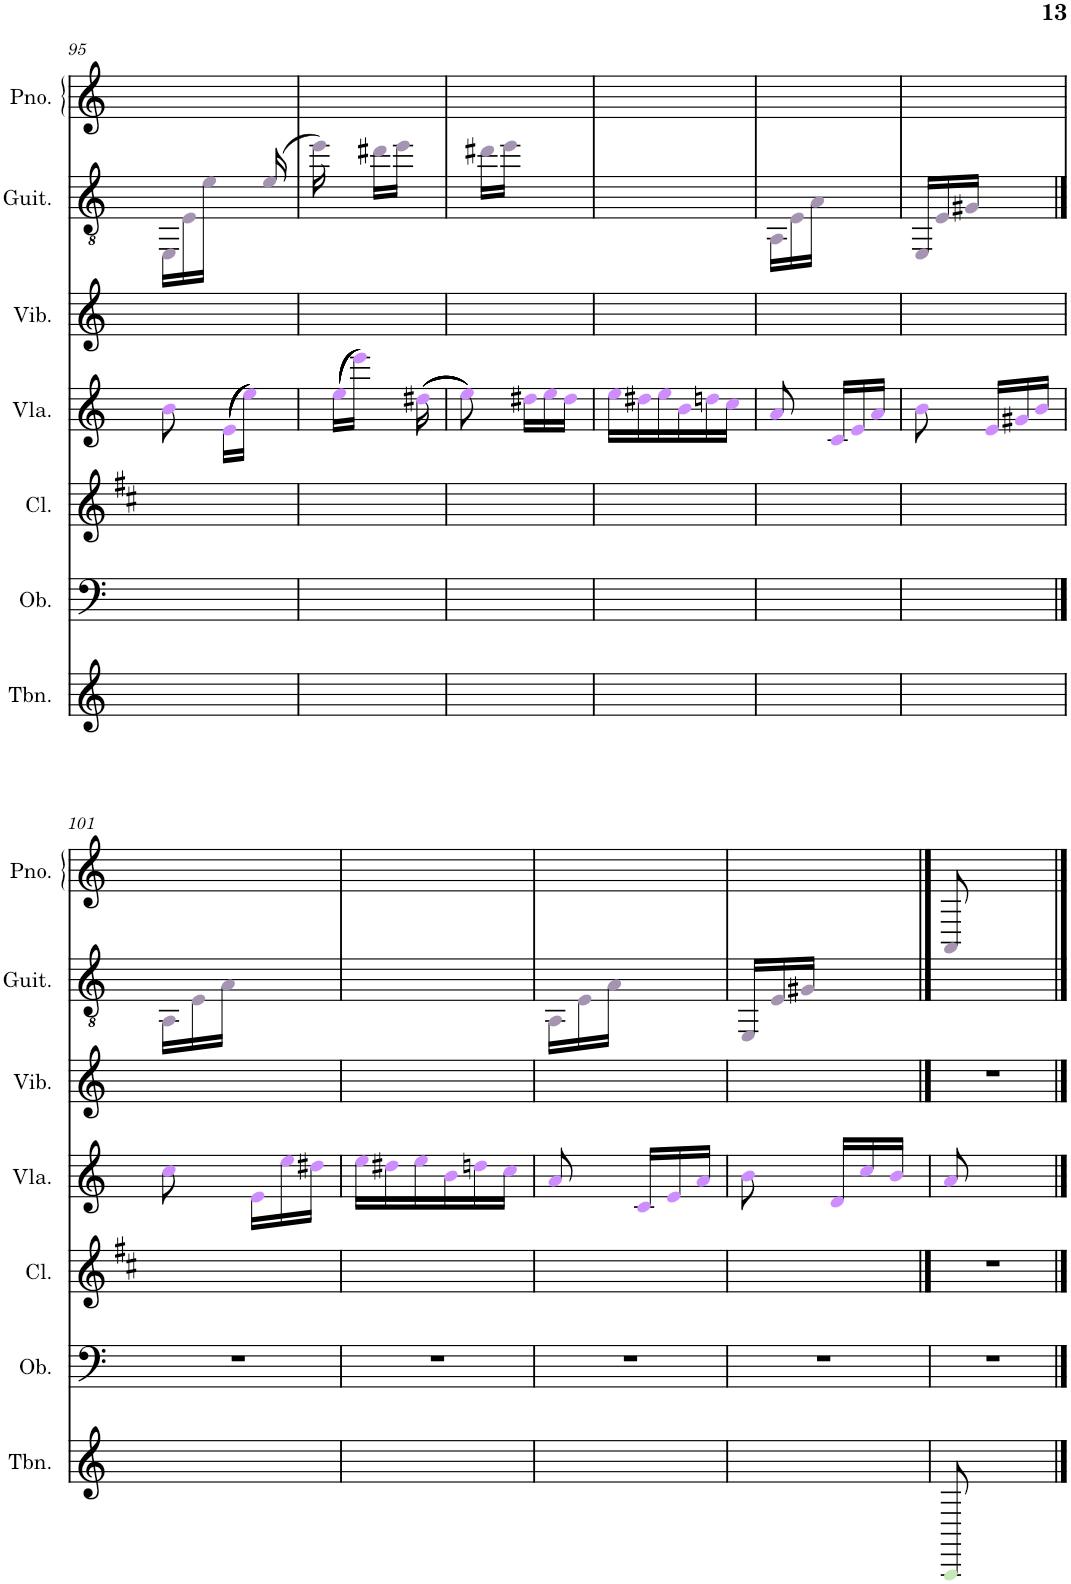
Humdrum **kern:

**kern	**kern	**kern	**kern	**kern	**kern	**kern
*part7	*part6	*part5	*part4	*part3	*part2	*part1
*staff7	*staff6	*staff5	*staff4	*staff3	*staff2	*staff1
*I"Trombone	*I"Oboe	*I"Clarinet	*I"Viola	*I"Vibraphone	*I"Classical Guitar	*I"Piano
*I'Tbn.	*I'Ob.	*I'Cl.	*I'Vla.	*I'Vib.	*I'Guit.	*I'Pno.
!!LO:PB:g=z
*clefG2	*clefF4	*clefG2	*clefG2	*clefG2	*clefGv2	*clefG2
*	*	*Trd1c2	*	*	*	*
*k[]	*k[]	*k[f#c#]	*k[]	*k[]	*k[]	*k[]
*M3/8	*M3/8	*M3/8	*M3/8	*M3/8	*M3/8	*M3/8
=95	=95	=95	=95	=95	=95	=95
4.ryy	4.ryy	4.ryy	8bi\	4.ryy	16EEj\LL	4.ryy
.	.	.	.	.	16Ej\	.
.	.	.	16ryy	.	16ej\JJ	.
.	.	.	(>(>(>(>(>16ei\LL	.	8ryy	.
.	.	.	16eei\JJ)))))	.	.	.
.	.	.	16ryy	.	(>16ej/	.
=96	=96	=96	=96	=96	=96	=96
4.ryy	4.ryy	4.ryy	16ryy	4.ryy	16eej\)	4.ryy
.	.	.	(>(>(>(>16eei\LL	.	8ryy	.
.	.	.	16eeei\JJ))))	.	.	.
.	.	.	8ryy	.	16dd#Xj\LL	.
.	.	.	.	.	16eej\JJ	.
.	.	.	(>(>(>(>16dd#Xi\	.	16ryy	.
=97	=97	=97	=97	=97	=97	=97
4.ryy	4.ryy	4.ryy	8eei\))))	4.ryy	16ryy	4.ryy
.	.	.	.	.	16dd#Xj\LL	.
.	.	.	16ryy	.	16eej\JJ	.
.	.	.	16dd#Xi\LL	.	8.ryy	.
.	.	.	16eei\	.	.	.
.	.	.	16dd#i\JJ	.	.	.
=98	=98	=98	=98	=98	=98	=98
4.ryy	4.ryy	4.ryy	16eei\LL	4.ryy	4.ryy	4.ryy
.	.	.	16dd#Xi\	.	.	.
.	.	.	16eei\	.	.	.
.	.	.	16bi\	.	.	.
.	.	.	16ddni\	.	.	.
.	.	.	16cci\JJ	.	.	.
=99	=99	=99	=99	=99	=99	=99
4.ryy	4.ryy	4.ryy	8ai/	4.ryy	16AAj\LL	4.ryy
.	.	.	.	.	16Ej\	.
.	.	.	16ryy	.	16Aj\JJ	.
.	.	.	16ci/LL	.	8.ryy	.
.	.	.	16ei/	.	.	.
.	.	.	16ai/JJ	.	.	.
=100	=100	=100	=100	=100	=100	=100
4.ryy	4.ryy	4.ryy	8bi\	4.ryy	16EEj/LL	4.ryy
.	.	.	.	.	16Ej/	.
.	.	.	16ryy	.	16G#Xj/JJ	.
.	.	.	16ei/LL	.	8.ryy	.
.	.	.	16g#Xi/	.	.	.
.	.	.	16bi/JJ	.	.	.
!!LO:LB:g=z
=101	=101	=101	=101	=101	=101	=101
4.ryy	4.r	4.ryy	8cci\	4.ryy	16AAj\LL	4.ryy
.	.	.	.	.	16Ej\	.
.	.	.	16ryy	.	16Aj\JJ	.
.	.	.	16ei\LL	.	8.ryy	.
.	.	.	16eei\	.	.	.
.	.	.	16dd#Xi\JJ	.	.	.
=102	=102	=102	=102	=102	=102	=102
4.ryy	4.r	4.ryy	16eei\LL	4.ryy	4.ryy	4.ryy
.	.	.	16dd#Xi\	.	.	.
.	.	.	16eei\	.	.	.
.	.	.	16bi\	.	.	.
.	.	.	16ddni\	.	.	.
.	.	.	16cci\JJ	.	.	.
=103	=103	=103	=103	=103	=103	=103
4.ryy	4.r	4.ryy	8ai/	4.ryy	16AAj\LL	4.ryy
.	.	.	.	.	16Ej\	.
.	.	.	16ryy	.	16Aj\JJ	.
.	.	.	16ci/LL	.	8.ryy	.
.	.	.	16ei/	.	.	.
.	.	.	16ai/JJ	.	.	.
=104	=104	=104	=104	=104	=104	=104
4.ryy	4.r	8.ryy	8bi\	8.ryy	16EEj/LL	8.ryy
.	.	.	.	.	16Ej/	.
.	.	.	16ryy	.	16G#Xj/JJ	.
.	.	16ryy	16di/LL	16ryy	8.ryy	16ryy
.	.	16ryy	16cci/	16ryy	.	16ryy
.	.	16ryy	16bi/JJ	16ryy	.	16ryy
==105	==105	==105	==105	==105	==105	==105
8AAAZ/	4.r	4.r	8ai/	4.r	4.ryy	8AAj/
4ryy	.	.	4ryy	.	.	4ryy
==	==	==	==	==	==	==
*-	*-	*-	*-	*-	*-	*-
